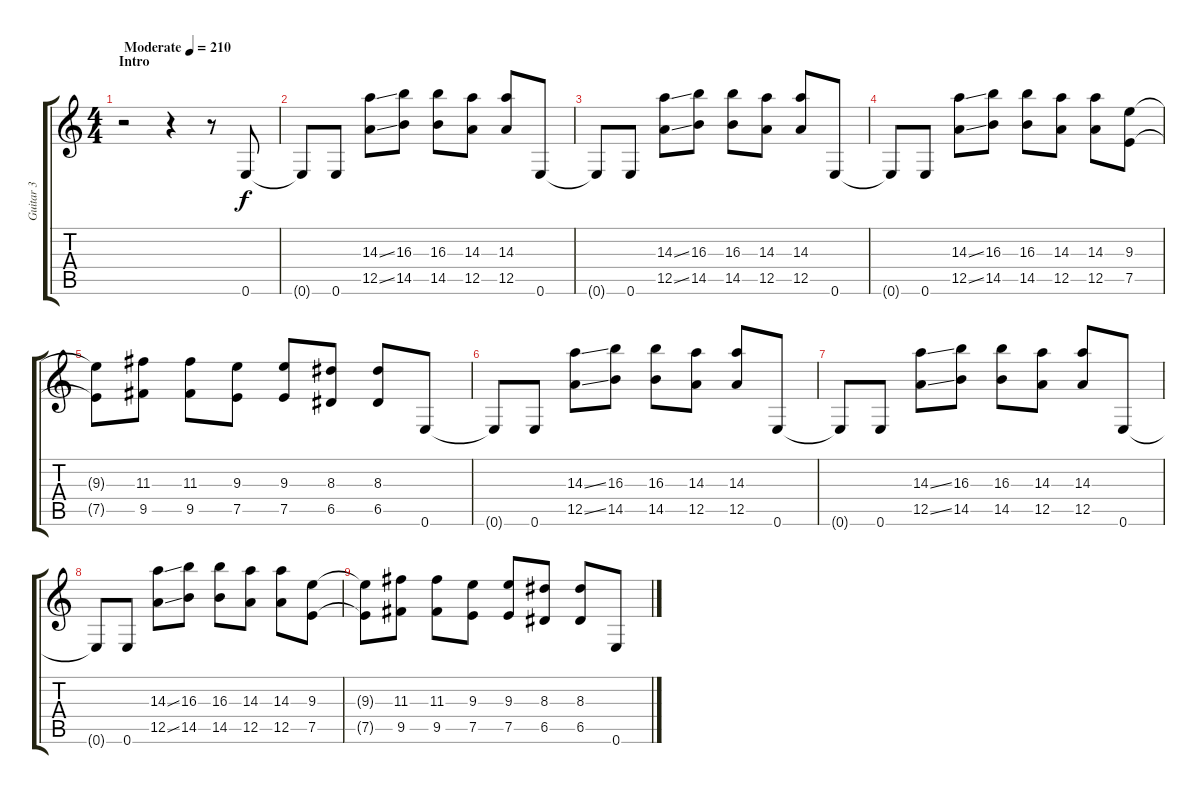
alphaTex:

\track ("Guitar 3" "Guitar 3") {instrument distortionguitar}
\staff {score tabs}
\tuning (E4 B3 G3 D3 A2 E2) {hide}
\ts (4 4)
\section ("" "Intro")
\tempo (210 "Moderate")
\clef g2
\ks c
r.2{dy f instrument distortionguitar} r.4 r.8 0.6.8 |
0.6{t}.8 0.6.8 (14.3{ss} 12.5{ss}).8 (16.3 14.5).8 (16.3 14.5).8 (14.3 12.5).8 (14.3 12.5).8 0.6.8 |
0.6{t}.8 0.6.8 (14.3{ss} 12.5{ss}).8 (16.3 14.5).8 (16.3 14.5).8 (14.3 12.5).8 (14.3 12.5).8 0.6.8 |
0.6{t}.8 0.6.8 (14.3{ss} 12.5{ss}).8 (16.3 14.5).8 (16.3 14.5).8 (14.3 12.5).8 (14.3 12.5).8 (9.3 7.5).8 |
(9.3{t} 7.5{t}).8 (11.3 9.5).8 (11.3 9.5).8 (9.3 7.5).8 (9.3 7.5).8 (8.3 6.5).8 (8.3 6.5).8 0.6.8 |
0.6{t}.8 0.6.8 (14.3{ss} 12.5{ss}).8 (16.3 14.5).8 (16.3 14.5).8 (14.3 12.5).8 (14.3 12.5).8 0.6.8 |
0.6{t}.8 0.6.8 (14.3{ss} 12.5{ss}).8 (16.3 14.5).8 (16.3 14.5).8 (14.3 12.5).8 (14.3 12.5).8 0.6.8 |
0.6{t}.8 0.6.8 (14.3{ss} 12.5{ss}).8 (16.3 14.5).8 (16.3 14.5).8 (14.3 12.5).8 (14.3 12.5).8 (9.3 7.5).8 |
(9.3{t} 7.5{t}).8 (11.3 9.5).8 (11.3 9.5).8 (9.3 7.5).8 (9.3 7.5).8 (8.3 6.5).8 (8.3 6.5).8 0.6.8
